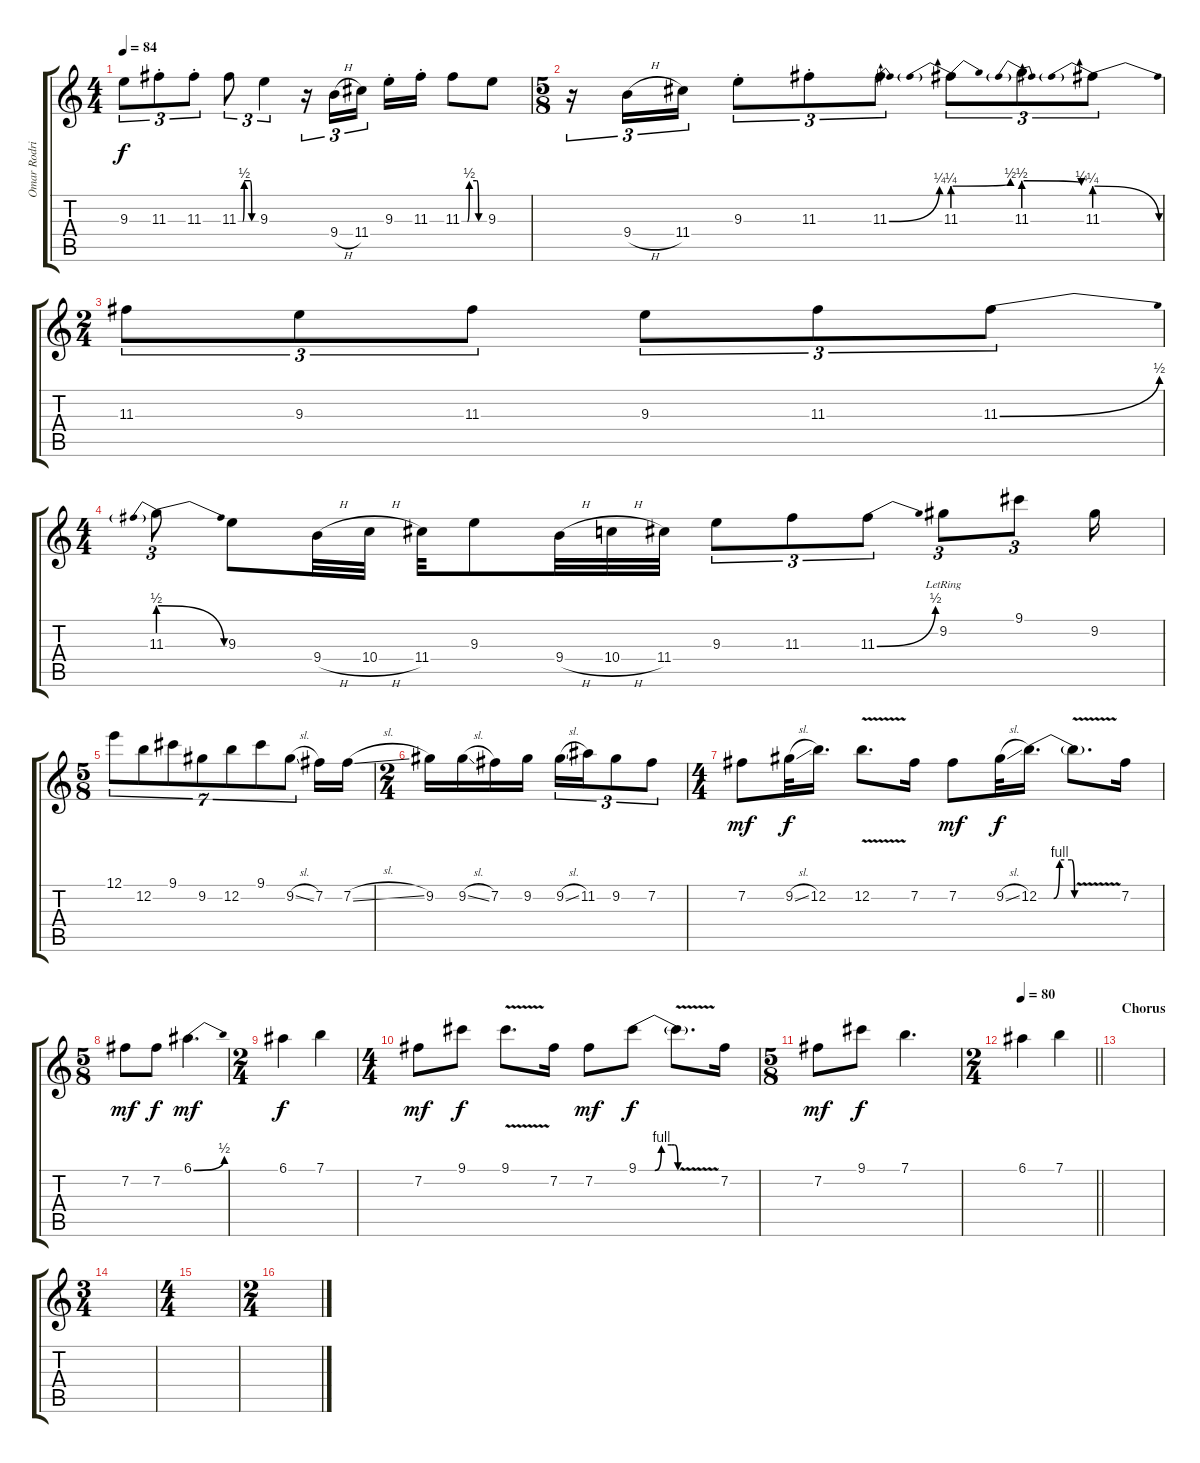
\track ("Omar Rodriguez-Lopez" "Omar Rodri") {instrument distortionguitar}
\staff {score tabs}
\tuning (E4 B3 G3 D3 A2 E2) {hide}
\ts (4 4)
\tempo 84
\clef g2
\ks c
9.3.8{tu (3 2) dy f} 11.3{st}.8{tu (3 2)} 11.3{st}.8{tu (3 2)} 11.3{be (custom 0 0 15 0 20 2 40 2 45 0 60 0)}.8{tu (3 2)} 9.3.4{tu (3 2)} r.16{tu (3 2)} 9.4{h}.16{tu (3 2)} 11.4.16{tu (3 2) beam splitsecondary} 9.3{st}.16 11.3{st}.16 11.3{be (custom 0 0 15 0 20 2 40 2 45 0 60 0)}.8 9.3.8 |
\ts (5 8)
r.16{tu (3 2)} 9.4{h}.16{tu (3 2)} 11.4.16{tu (3 2)} 9.3{st}.8{tu (3 2)} 11.3{st}.8{tu (3 2)} 11.3{be (bend 0 0 60 1)}.8{tu (3 2)} 11.3{be (prebendbend 0 1 60 2)}.8{tu (3 2)} 11.3{be (prebendrelease 0 2 60 1)}.8{tu (3 2)} 11.3{be (prebendrelease 0 1 60 0)}.8{tu (3 2)} |
\ts (2 4)
11.3.8{tu (3 2)} 9.3.8{tu (3 2)} 11.3.8{tu (3 2)} 9.3.8{tu (3 2)} 11.3.8{tu (3 2)} 11.3{be (bend 0 0 60 2)}.8{tu (3 2)} |
\ts (4 4)
11.3{be (prebendrelease 0 2 60 0)}.8{tu (3 2)} 9.3.8 9.4{h}.32 10.4{h}.32 11.4.32 9.3.8 9.4{h}.32 10.4{h}.32 11.4.32 9.3.8{tu (3 2)} 11.3.8{tu (3 2)} 11.3{be (bend 0 0 60 2)}.8{tu (3 2)} 9.2{lr}.8{tu (3 2)} 9.1.8{tu (3 2)} 9.2.16 |
\ts (5 8)
12.1.8{tu (7 4)} 12.2.8{tu (7 4)} 9.1.8{tu (7 4)} 9.2.8{tu (7 4)} 12.2.8{tu (7 4)} 9.1.8{tu (7 4)} 9.2{sl}.8{tu (7 4)} 7.2.16 7.2{sl}.16 |
\ts (2 4)
9.2.16 9.2{sl}.16 7.2.16 9.2.16 9.2{sl}.16{tu (3 2)} 11.2.16{tu (3 2)} 9.2.8{tu (3 2)} 7.2.8{tu (3 2)} |
\ts (4 4)
7.2.8{dy mf} 9.2{sl}.32{dy f} 12.2.16{d} 12.2{v}.8{d} 7.2.16 7.2.8{dy mf} 9.2{sl}.32{dy f} 12.2{be (custom 0 0 25 0 35 4 55 4 60 0)}.16{d} 12.2{v t}.8{d} 7.2.16 |
\ts (5 8)
7.2.8{dy mf} 7.2.8{dy f} 6.1{be (bend 0 0 60 2)}.4{d dy mf} |
\ts (2 4)
6.1.4{dy f} 7.1.4 |
\ts (4 4)
7.2.8{dy mf} 9.1.8{dy f} 9.1{v}.8{d} 7.2.16 7.2.8{dy mf} 9.1{be (custom 0 0 25 0 35 4 50 4 55 4 60 0)}.8{dy f} 9.1{v t}.8{d} 7.2.16 |
\ts (5 8)
7.2.8{dy mf} 9.1.8{dy f} 7.1.4{d} |
\ts (2 4)
\tempo 80
\barLineRight lightlight
6.1.4 7.1.4 |
\section ("" "Chorus")
|
\ts (3 4)
|
\ts (4 4)
|
\ts (2 4)
